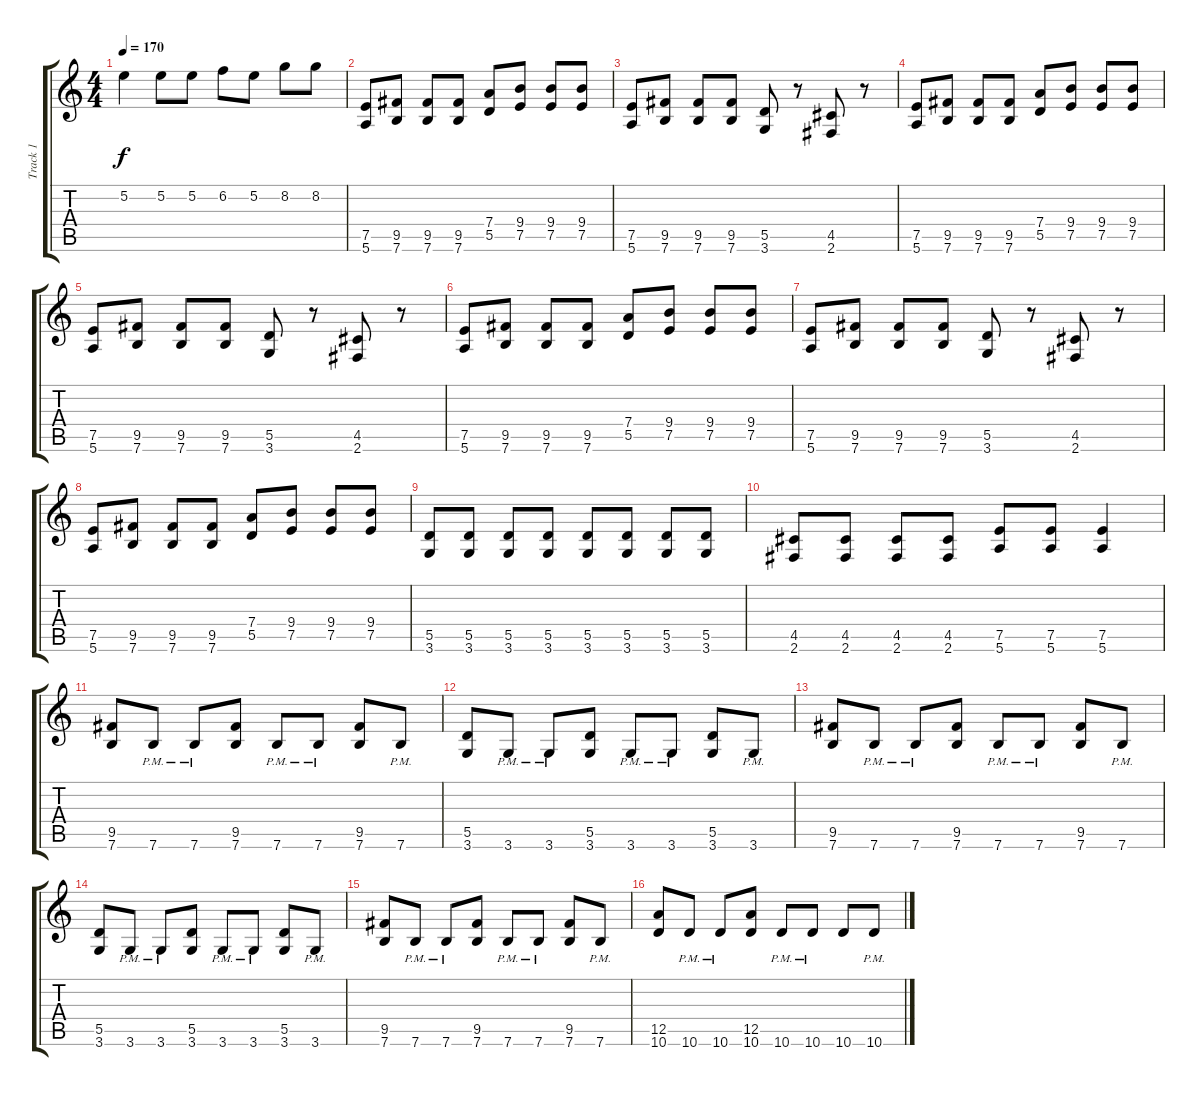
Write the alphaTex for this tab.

\track ("Track 1" "Track 1") {instrument distortionguitar}
\staff {score tabs}
\tuning (E4 B3 G3 D3 A2 E2) {hide}
\ts (4 4)
\tempo 170
\clef g2
\ks c
5.2{t}.4{dy f} 5.2.8 5.2.8 6.2.8 5.2.8 8.2.8 8.2.8 |
(7.5 5.6).8 (9.5 7.6).8 (9.5 7.6).8 (9.5 7.6).8 (7.4 5.5).8 (9.4 7.5).8 (9.4 7.5).8 (9.4 7.5).8 |
(7.5 5.6).8 (9.5 7.6).8 (9.5 7.6).8 (9.5 7.6).8 (5.5 3.6).8 r.8 (4.5 2.6).8 r.8 |
(7.5 5.6).8 (9.5 7.6).8 (9.5 7.6).8 (9.5 7.6).8 (7.4 5.5).8 (9.4 7.5).8 (9.4 7.5).8 (9.4 7.5).8 |
(7.5 5.6).8 (9.5 7.6).8 (9.5 7.6).8 (9.5 7.6).8 (5.5 3.6).8 r.8 (4.5 2.6).8 r.8 |
(7.5 5.6).8 (9.5 7.6).8 (9.5 7.6).8 (9.5 7.6).8 (7.4 5.5).8 (9.4 7.5).8 (9.4 7.5).8 (9.4 7.5).8 |
(7.5 5.6).8 (9.5 7.6).8 (9.5 7.6).8 (9.5 7.6).8 (5.5 3.6).8 r.8 (4.5 2.6).8 r.8 |
(7.5 5.6).8 (9.5 7.6).8 (9.5 7.6).8 (9.5 7.6).8 (7.4 5.5).8 (9.4 7.5).8 (9.4 7.5).8 (9.4 7.5).8 |
(5.5 3.6).8 (5.5 3.6).8 (5.5 3.6).8 (5.5 3.6).8 (5.5 3.6).8 (5.5 3.6).8 (5.5 3.6).8 (5.5 3.6).8 |
(4.5 2.6).8 (4.5 2.6).8 (4.5 2.6).8 (4.5 2.6).8 (7.5 5.6).8 (7.5 5.6).8 (7.5 5.6).4 |
(9.5 7.6).8 7.6{pm}.8 7.6{pm}.8 (9.5 7.6).8 7.6{pm}.8 7.6{pm}.8 (9.5 7.6).8 7.6{pm}.8 |
(5.5 3.6).8 3.6{pm}.8 3.6{pm}.8 (5.5 3.6).8 3.6{pm}.8 3.6{pm}.8 (5.5 3.6).8 3.6{pm}.8 |
(9.5 7.6).8 7.6{pm}.8 7.6{pm}.8 (9.5 7.6).8 7.6{pm}.8 7.6{pm}.8 (9.5 7.6).8 7.6{pm}.8 |
(5.5 3.6).8 3.6{pm}.8 3.6{pm}.8 (5.5 3.6).8 3.6{pm}.8 3.6{pm}.8 (5.5 3.6).8 3.6{pm}.8 |
(9.5 7.6).8 7.6{pm}.8 7.6{pm}.8 (9.5 7.6).8 7.6{pm}.8 7.6{pm}.8 (9.5 7.6).8 7.6{pm}.8 |
(12.5 10.6).8 10.6{pm}.8 10.6{pm}.8 (12.5 10.6).8 10.6{pm}.8 10.6{pm}.8 10.6.8 10.6{pm}.8
